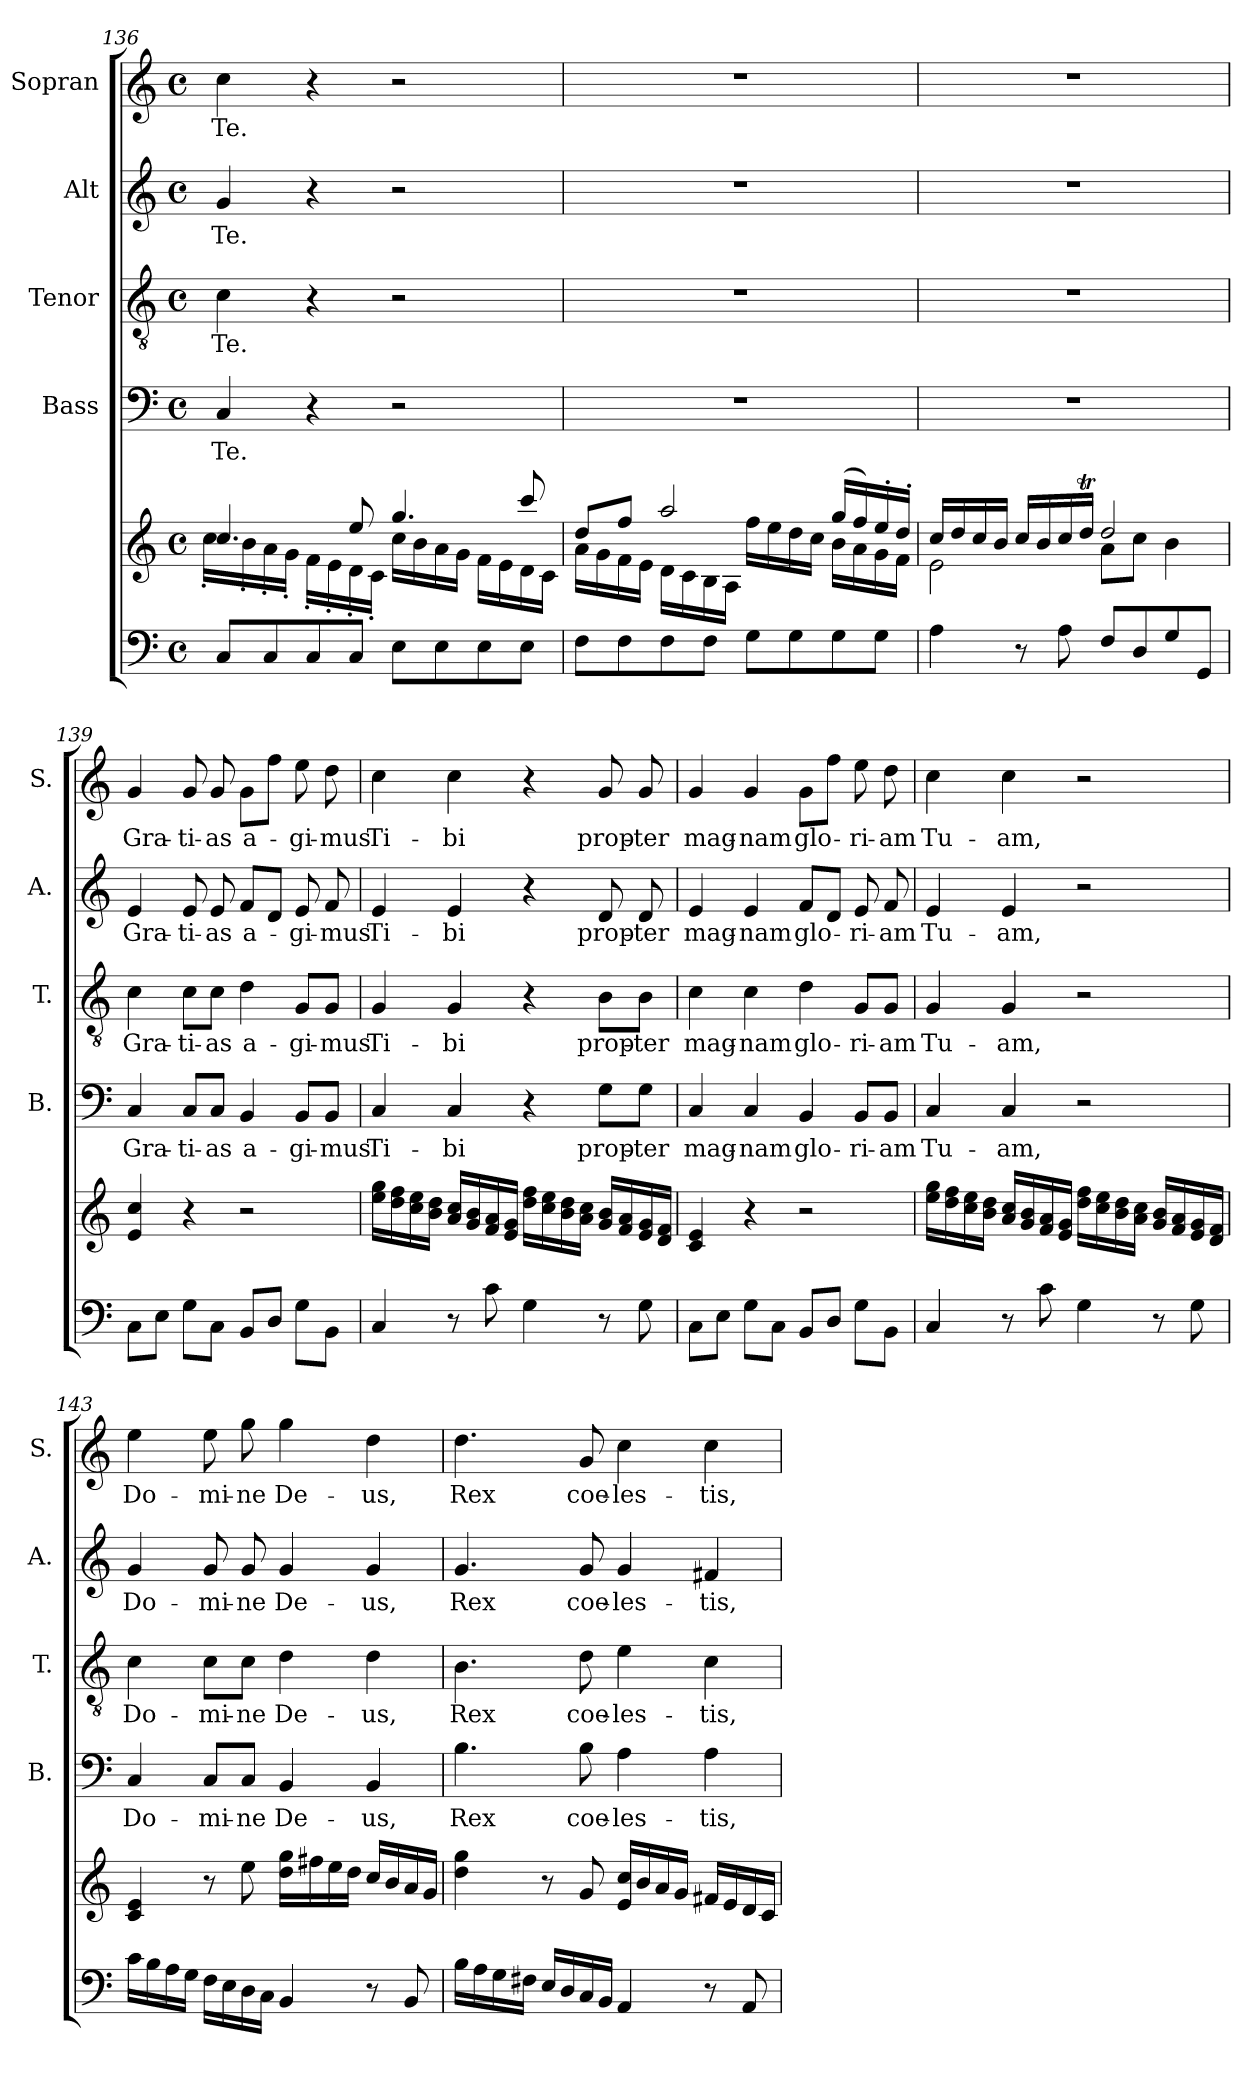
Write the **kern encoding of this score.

**kern	**kern	**kern	**text	**kern	**text	**kern	**text	**kern	**text
*part5	*part5	*part4	*part4	*part3	*part3	*part2	*part2	*part1	*part1
*staff6	*staff5	*staff4	*staff4	*staff3	*staff3	*staff2	*staff2	*staff1	*staff1
*	*	*I"Bass	*	*I"Tenor	*	*I"Alt	*	*I"Sopran	*
*	*	*I'B.	*	*I'T.	*	*I'A.	*	*I'S.	*
!!LO:LB:g=z
*clefF4	*clefG2	*clefF4	*	*clefGv2	*	*clefG2	*	*clefG2	*
*k[]	*k[]	*k[]	*	*k[]	*	*k[]	*	*k[]	*
*C:	*C:	*C:	*	*C:	*	*C:	*	*C:	*
*M4/4	*M4/4	*M4/4	*	*M4/4	*	*M4/4	*	*M4/4	*
*met(c)	*met(c)	*met(c)	*	*met(c)	*	*met(c)	*	*met(c)	*
=136	=136	=136	=136	=136	=136	=136	=136	=136	=136
*	*^	*	*	*	*	*	*	*	*
!	!	!	!	!LO:LY:b	!	!LO:LY:b	!	!LO:LY:b	!	!LO:LY:b
8C/L	4.cc/	16cc'<\LL	4C/	Te.	4c\	Te.	4g/	Te.	4cc\	Te.
.	.	16b'<\	.	.	.	.	.	.	.	.
8C/	.	16a'<\	.	.	.	.	.	.	.	.
.	.	16g'<\JJ	.	.	.	.	.	.	.	.
8C/	.	16f'<\LL	4r	.	4r	.	4r	.	4r	.
.	.	16e'<\	.	.	.	.	.	.	.	.
8C/J	8ee/	16d'<\	.	.	.	.	.	.	.	.
.	.	16c'<\JJ	.	.	.	.	.	.	.	.
8E\L	4.gg/	16cc\LL	2r	.	2r	.	2r	.	2r	.
.	.	16b\	.	.	.	.	.	.	.	.
8E\	.	16a\	.	.	.	.	.	.	.	.
.	.	16g\JJ	.	.	.	.	.	.	.	.
8E\	.	16f\LL	.	.	.	.	.	.	.	.
.	.	16e\	.	.	.	.	.	.	.	.
8E\J	8ccc/	16d\	.	.	.	.	.	.	.	.
.	.	16c\JJ	.	.	.	.	.	.	.	.
=137	=137	=137	=137	=137	=137	=137	=137	=137	=137	=137
8F\L	8dd/L	16a\LL	1r	.	1r	.	1r	.	1r	.
.	.	16g\	.	.	.	.	.	.	.	.
8F\	8ff/J	16f\	.	.	.	.	.	.	.	.
.	.	16e\JJ	.	.	.	.	.	.	.	.
8F\	2aa/	16d\LL	.	.	.	.	.	.	.	.
.	.	16c\	.	.	.	.	.	.	.	.
8F\J	.	16B\	.	.	.	.	.	.	.	.
.	.	16A\JJ	.	.	.	.	.	.	.	.
8G\L	.	16ff\LL	.	.	.	.	.	.	.	.
.	.	16ee\	.	.	.	.	.	.	.	.
8G\	.	16dd\	.	.	.	.	.	.	.	.
.	.	16cc\JJ	.	.	.	.	.	.	.	.
8G\	(>16gg/LL	16b\LL	.	.	.	.	.	.	.	.
.	16ff/)	16a\	.	.	.	.	.	.	.	.
8G\J	16ee'>/	16g\	.	.	.	.	.	.	.	.
.	16dd'>/JJ	16f\JJ	.	.	.	.	.	.	.	.
=138	=138	=138	=138	=138	=138	=138	=138	=138	=138	=138
4A\	16cc/LL	2e\	1r	.	1r	.	1r	.	1r	.
.	16dd/	.	.	.	.	.	.	.	.	.
.	16cc/	.	.	.	.	.	.	.	.	.
.	16b/JJ	.	.	.	.	.	.	.	.	.
8r	16cc/LL	.	.	.	.	.	.	.	.	.
.	16b/	.	.	.	.	.	.	.	.	.
8A\	16cc/	.	.	.	.	.	.	.	.	.
.	16ddT/JJ	.	.	.	.	.	.	.	.	.
8F/L	2dd/	8a\L	.	.	.	.	.	.	.	.
8D/	.	8cc\J	.	.	.	.	.	.	.	.
8G/	.	4b\	.	.	.	.	.	.	.	.
8GG/J	.	.	.	.	.	.	.	.	.	.
*	*v	*v	*	*	*	*	*	*	*	*
!!LO:PB:g=z
=139	=139	=139	=139	=139	=139	=139	=139	=139	=139
!	!	!	!LO:LY:b	!	!LO:LY:b	!	!LO:LY:b	!	!LO:LY:b
8C\L	4e/ 4cc/	4C/	Gra-	4c\	Gra-	4e/	Gra-	4g/	Gra-
8E\J	.	.	.	.	.	.	.	.	.
!	!	!	!LO:LY:b	!	!LO:LY:b	!	!LO:LY:b	!	!LO:LY:b
8G\L	4r	8C/L	-ti-	8c\L	-ti-	8e/	-ti-	8g/	-ti-
!	!	!	!LO:LY:b	!	!LO:LY:b	!	!LO:LY:b	!	!LO:LY:b
8C\J	.	8C/J	-as	8c\J	-as	8e/	-as	8g/	-as
!	!	!	!LO:LY:b	!	!LO:LY:b	!	!LO:LY:b	!	!LO:LY:b
8BB/L	2r	4BB/	a-	4d\	a-	8f/L	a-	8g\L	a-
8D/J	.	.	.	.	.	8d/J	.	8ff\J	.
!	!	!	!LO:LY:b	!	!LO:LY:b	!	!LO:LY:b	!	!LO:LY:b
8G\L	.	8BB/L	-gi-	8G/L	-gi-	8e/	-gi-	8ee\	-gi-
!	!	!	!LO:LY:b	!	!LO:LY:b	!	!LO:LY:b	!	!LO:LY:b
8BB\J	.	8BB/J	-mus	8G/J	-mus	8f/	-mus	8dd\	-mus
=140	=140	=140	=140	=140	=140	=140	=140	=140	=140
!	!	!	!LO:LY:b	!	!LO:LY:b	!	!LO:LY:b	!	!LO:LY:b
4C/	16ee\ 16gg\LL	4C/	Ti-	4G/	Ti-	4e/	Ti-	4cc\	Ti-
.	16dd\ 16ff\	.	.	.	.	.	.	.	.
.	16cc\ 16ee\	.	.	.	.	.	.	.	.
.	16b\ 16dd\JJ	.	.	.	.	.	.	.	.
!	!	!	!LO:LY:b	!	!LO:LY:b	!	!LO:LY:b	!	!LO:LY:b
8r	16a/ 16cc/LL	4C/	-bi	4G/	-bi	4e/	-bi	4cc\	-bi
.	16g/ 16b/	.	.	.	.	.	.	.	.
8c\	16f/ 16a/	.	.	.	.	.	.	.	.
.	16e/ 16g/JJ	.	.	.	.	.	.	.	.
4G\	16dd\ 16ff\LL	4r	.	4r	.	4r	.	4r	.
.	16cc\ 16ee\	.	.	.	.	.	.	.	.
.	16b\ 16dd\	.	.	.	.	.	.	.	.
.	16a\ 16cc\JJ	.	.	.	.	.	.	.	.
!	!	!	!LO:LY:b	!	!LO:LY:b	!	!LO:LY:b	!	!LO:LY:b
8r	16g/ 16b/LL	8G\L	prop-	8B\L	prop-	8d/	prop-	8g/	prop-
.	16f/ 16a/	.	.	.	.	.	.	.	.
!	!	!	!LO:LY:b	!	!LO:LY:b	!	!LO:LY:b	!	!LO:LY:b
8G\	16e/ 16g/	8G\J	-ter	8B\J	-ter	8d/	-ter	8g/	-ter
.	16d/ 16f/JJ	.	.	.	.	.	.	.	.
=141	=141	=141	=141	=141	=141	=141	=141	=141	=141
!	!	!	!LO:LY:b	!	!LO:LY:b	!	!LO:LY:b	!	!LO:LY:b
8C\L	4c/ 4e/	4C/	mag-	4c\	mag-	4e/	mag-	4g/	mag-
8E\J	.	.	.	.	.	.	.	.	.
!	!	!	!LO:LY:b	!	!LO:LY:b	!	!LO:LY:b	!	!LO:LY:b
8G\L	4r	4C/	-nam	4c\	-nam	4e/	-nam	4g/	-nam
8C\J	.	.	.	.	.	.	.	.	.
!	!	!	!LO:LY:b	!	!LO:LY:b	!	!LO:LY:b	!	!LO:LY:b
8BB/L	2r	4BB/	glo-	4d\	glo-	8f/L	glo-	8g\L	glo-
8D/J	.	.	.	.	.	8d/J	.	8ff\J	.
!	!	!	!LO:LY:b	!	!LO:LY:b	!	!LO:LY:b	!	!LO:LY:b
8G\L	.	8BB/L	-ri-	8G/L	-ri-	8e/	-ri-	8ee\	-ri-
!	!	!	!LO:LY:b	!	!LO:LY:b	!	!LO:LY:b	!	!LO:LY:b
8BB\J	.	8BB/J	-am	8G/J	-am	8f/	-am	8dd\	-am
!!LO:LB:g=z
=142	=142	=142	=142	=142	=142	=142	=142	=142	=142
!	!	!	!LO:LY:b	!	!LO:LY:b	!	!LO:LY:b	!	!LO:LY:b
4C/	16ee\ 16gg\LL	4C/	Tu-	4G/	Tu-	4e/	Tu-	4cc\	Tu-
.	16dd\ 16ff\	.	.	.	.	.	.	.	.
.	16cc\ 16ee\	.	.	.	.	.	.	.	.
.	16b\ 16dd\JJ	.	.	.	.	.	.	.	.
!	!	!	!LO:LY:b	!	!LO:LY:b	!	!LO:LY:b	!	!LO:LY:b
8r	16a/ 16cc/LL	4C/	-am,	4G/	-am,	4e/	-am,	4cc\	-am,
.	16g/ 16b/	.	.	.	.	.	.	.	.
8c\	16f/ 16a/	.	.	.	.	.	.	.	.
.	16e/ 16g/JJ	.	.	.	.	.	.	.	.
4G\	16dd\ 16ff\LL	2r	.	2r	.	2r	.	2r	.
.	16cc\ 16ee\	.	.	.	.	.	.	.	.
.	16b\ 16dd\	.	.	.	.	.	.	.	.
.	16a\ 16cc\JJ	.	.	.	.	.	.	.	.
8r	16g/ 16b/LL	.	.	.	.	.	.	.	.
.	16f/ 16a/	.	.	.	.	.	.	.	.
8G\	16e/ 16g/	.	.	.	.	.	.	.	.
.	16d/ 16f/JJ	.	.	.	.	.	.	.	.
=143	=143	=143	=143	=143	=143	=143	=143	=143	=143
!	!	!	!LO:LY:b	!	!LO:LY:b	!	!LO:LY:b	!	!LO:LY:b
16c\LL	4c/ 4e/	4C/	Do-	4c\	Do-	4g/	Do-	4ee\	Do-
16B\	.	.	.	.	.	.	.	.	.
16A\	.	.	.	.	.	.	.	.	.
16G\JJ	.	.	.	.	.	.	.	.	.
!	!	!	!LO:LY:b	!	!LO:LY:b	!	!LO:LY:b	!	!LO:LY:b
16F\LL	8r	8C/L	-mi-	8c\L	-mi-	8g/	-mi-	8ee\	-mi-
16E\	.	.	.	.	.	.	.	.	.
!	!	!	!LO:LY:b	!	!LO:LY:b	!	!LO:LY:b	!	!LO:LY:b
16D\	8ee\	8C/J	-ne	8c\J	-ne	8g/	-ne	8gg\	-ne
16C\JJ	.	.	.	.	.	.	.	.	.
!	!	!	!LO:LY:b	!	!LO:LY:b	!	!LO:LY:b	!	!LO:LY:b
4BB/	16dd\ 16gg\LL	4BB/	De-	4d\	De-	4g/	De-	4gg\	De-
.	16ff#X\	.	.	.	.	.	.	.	.
.	16ee\	.	.	.	.	.	.	.	.
.	16dd\JJ	.	.	.	.	.	.	.	.
!	!	!	!LO:LY:b	!	!LO:LY:b	!	!LO:LY:b	!	!LO:LY:b
8r	16cc/LL	4BB/	-us,	4d\	-us,	4g/	-us,	4dd\	-us,
.	16b/	.	.	.	.	.	.	.	.
8BB/	16a/	.	.	.	.	.	.	.	.
.	16g/JJ	.	.	.	.	.	.	.	.
=144	=144	=144	=144	=144	=144	=144	=144	=144	=144
!	!	!	!LO:LY:b	!	!LO:LY:b	!	!LO:LY:b	!	!LO:LY:b
16B\LL	4dd\ 4gg\	4.B\	Rex	4.B\	Rex	4.g/	Rex	4.dd\	Rex
16A\	.	.	.	.	.	.	.	.	.
16G\	.	.	.	.	.	.	.	.	.
16F#X\JJ	.	.	.	.	.	.	.	.	.
16E/LL	8r	.	.	.	.	.	.	.	.
16D/	.	.	.	.	.	.	.	.	.
!	!	!	!LO:LY:b	!	!LO:LY:b	!	!LO:LY:b	!	!LO:LY:b
16C/	8g/	8B\	coe-	8d\	coe-	8g/	coe-	8g/	coe-
16BB/JJ	.	.	.	.	.	.	.	.	.
!	!	!	!LO:LY:b	!	!LO:LY:b	!	!LO:LY:b	!	!LO:LY:b
4AA/	16e/ 16cc/LL	4A\	-les-	4e\	-les-	4g/	-les-	4cc\	-les-
.	16b/	.	.	.	.	.	.	.	.
.	16a/	.	.	.	.	.	.	.	.
.	16g/JJ	.	.	.	.	.	.	.	.
!	!	!	!LO:LY:b	!	!LO:LY:b	!	!LO:LY:b	!	!LO:LY:b
8r	16f#X/LL	4A\	-tis,	4c\	-tis,	4f#X/	-tis,	4cc\	-tis,
.	16e/	.	.	.	.	.	.	.	.
8AA/	16d/	.	.	.	.	.	.	.	.
.	16c/JJ	.	.	.	.	.	.	.	.
=	=	=	=	=	=	=	=	=	=
*-	*-	*-	*-	*-	*-	*-	*-	*-	*-
